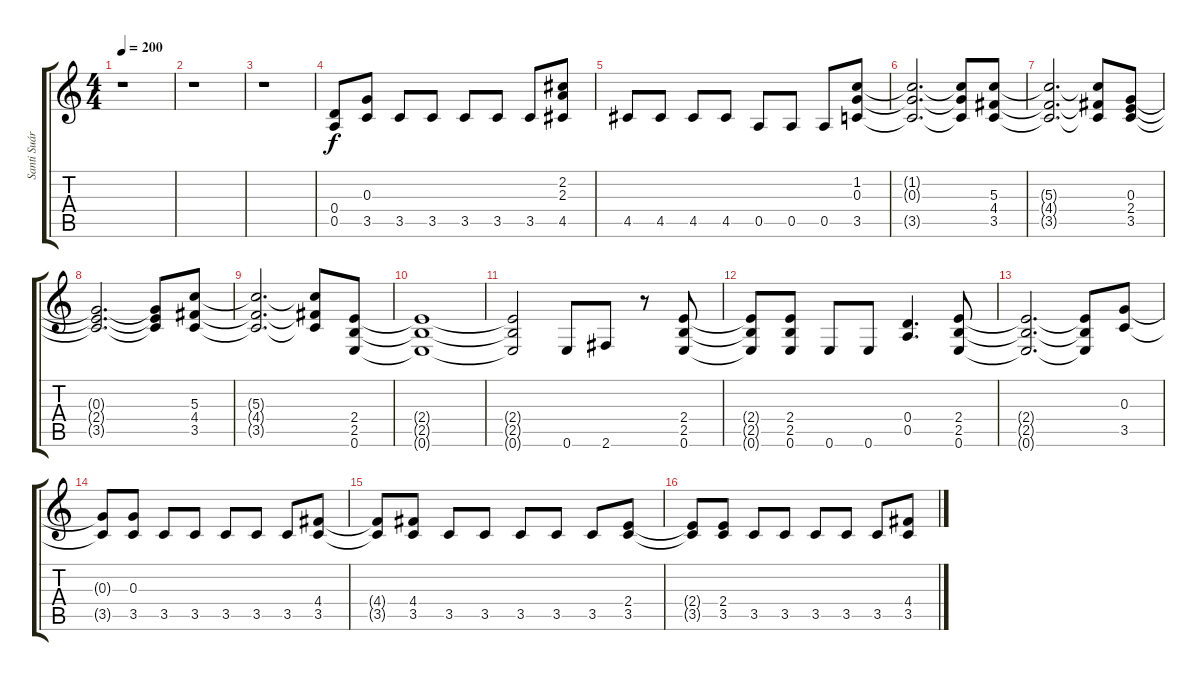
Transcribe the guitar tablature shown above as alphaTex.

\track ("Santi Suárez" "Santi Suár") {instrument distortionguitar}
\staff {score tabs}
\tuning (E4 B3 G3 D3 A2 E2) {hide}
\ts (4 4)
\tempo 200
\clef g2
\ks c
r.1{dy f} |
r.1 |
r.1 |
(0.4 0.5).8 (0.3 3.5).8 3.5.8 3.5.8 3.5.8 3.5.8 3.5.8 (2.2 2.3 4.5).8 |
4.5.8 4.5.8 4.5.8 4.5.8 0.5.8 0.5.8 0.5.8 (1.2 0.3 3.5).8 |
(1.2{t} 0.3{t} 3.5{t}).2{d} (1.2{t} 0.3{t} 3.5{t}).8 (5.3 4.4 3.5).8 |
(5.3{t} 4.4{t} 3.5{t}).2{d} (5.3{t} 4.4{t} 3.5{t}).8 (0.3 2.4 3.5).8 |
(0.3{t} 2.4{t} 3.5{t}).2{d} (0.3{t} 2.4{t} 3.5{t}).8 (5.3 4.4 3.5).8 |
(5.3{t} 4.4{t} 3.5{t}).2{d} (5.3{t} 4.4{t} 3.5{t}).8 (2.4 2.5 0.6).8 |
(2.4{t} 2.5{t} 0.6{t}).1 |
(2.4{t} 2.5{t} 0.6{t}).2 0.6.8 2.6.8 r.8 (2.4 2.5 0.6).8 |
(2.4{t} 2.5{t} 0.6{t}).8 (2.4 2.5 0.6).8 0.6.8 0.6.8 (0.4 0.5).4{d} (2.4 2.5 0.6).8 |
(2.4{t} 2.5{t} 0.6{t}).2{d} (2.4{t} 2.5{t} 0.6{t}).8 (0.3 3.5).8 |
(0.3{t} 3.5{t}).8 (0.3 3.5).8 3.5.8 3.5.8 3.5.8 3.5.8 3.5.8 (4.4 3.5).8 |
(4.4{t} 3.5{t}).8 (4.4 3.5).8 3.5.8 3.5.8 3.5.8 3.5.8 3.5.8 (2.4 3.5).8 |
(2.4{t} 3.5{t}).8 (2.4 3.5).8 3.5.8 3.5.8 3.5.8 3.5.8 3.5.8 (4.4 3.5).8
